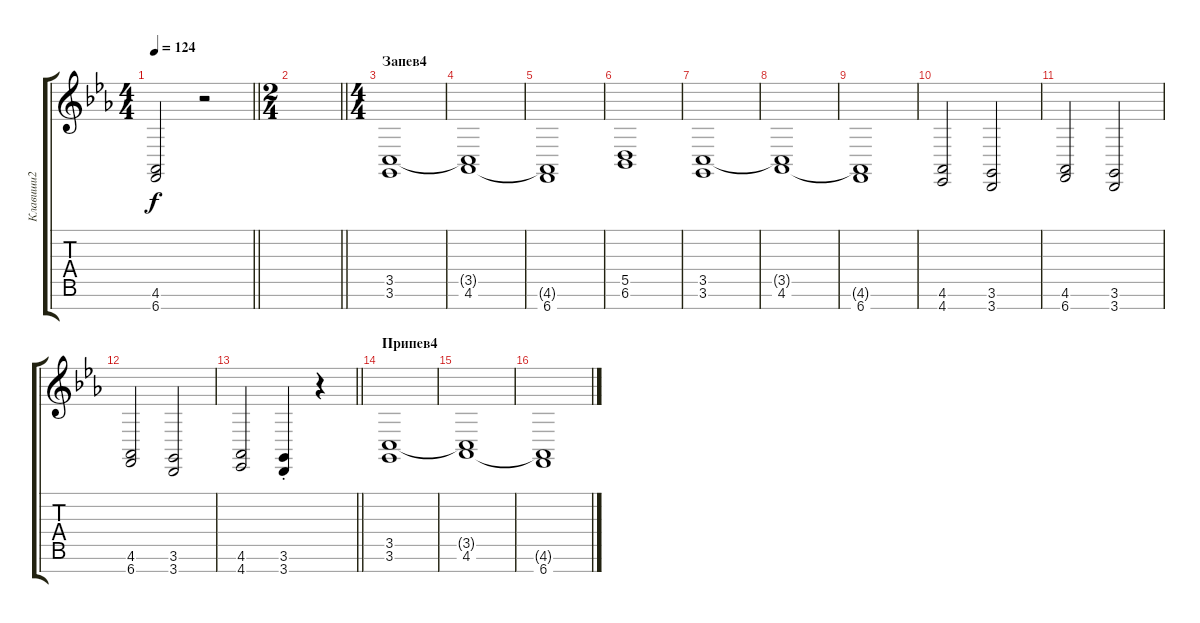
\track ("Клавиши2" "Клавиши2") {instrument pad5bowed}
\staff {score tabs}
\tuning (E4 B3 G3 D3 A2 E2 B1) {hide}
\ts (4 4)
\tempo 124
\clef g2
\barLineRight lightlight
\ks cminor
(4.6{t} 6.7{t}).2{dy f} r.2 |
\ts (2 4)
\barLineRight lightlight
|
\ts (4 4)
\section ("" "Запев4")
(3.5 3.6).1{volume 11 instrument pad5bowed} |
(3.5{t} 4.6).1 |
(4.6{t} 6.7).1 |
(5.5 6.6).1 |
(3.5 3.6).1{volume 9 instrument pad5bowed} |
(3.5{t} 4.6).1 |
(4.6{t} 6.7).1 |
(4.6 4.7).2 (3.6 3.7).2 |
(4.6 6.7).2 (3.6 3.7).2 |
(4.6 6.7).2 (3.6 3.7).2 |
\barLineRight lightlight
(4.6 4.7).2 (3.6{st} 3.7{st}).4 r.4 |
\section ("" "Припев4")
(3.5 3.6).1{volume 12} |
(3.5{t} 4.6).1 |
(4.6{t} 6.7).1
